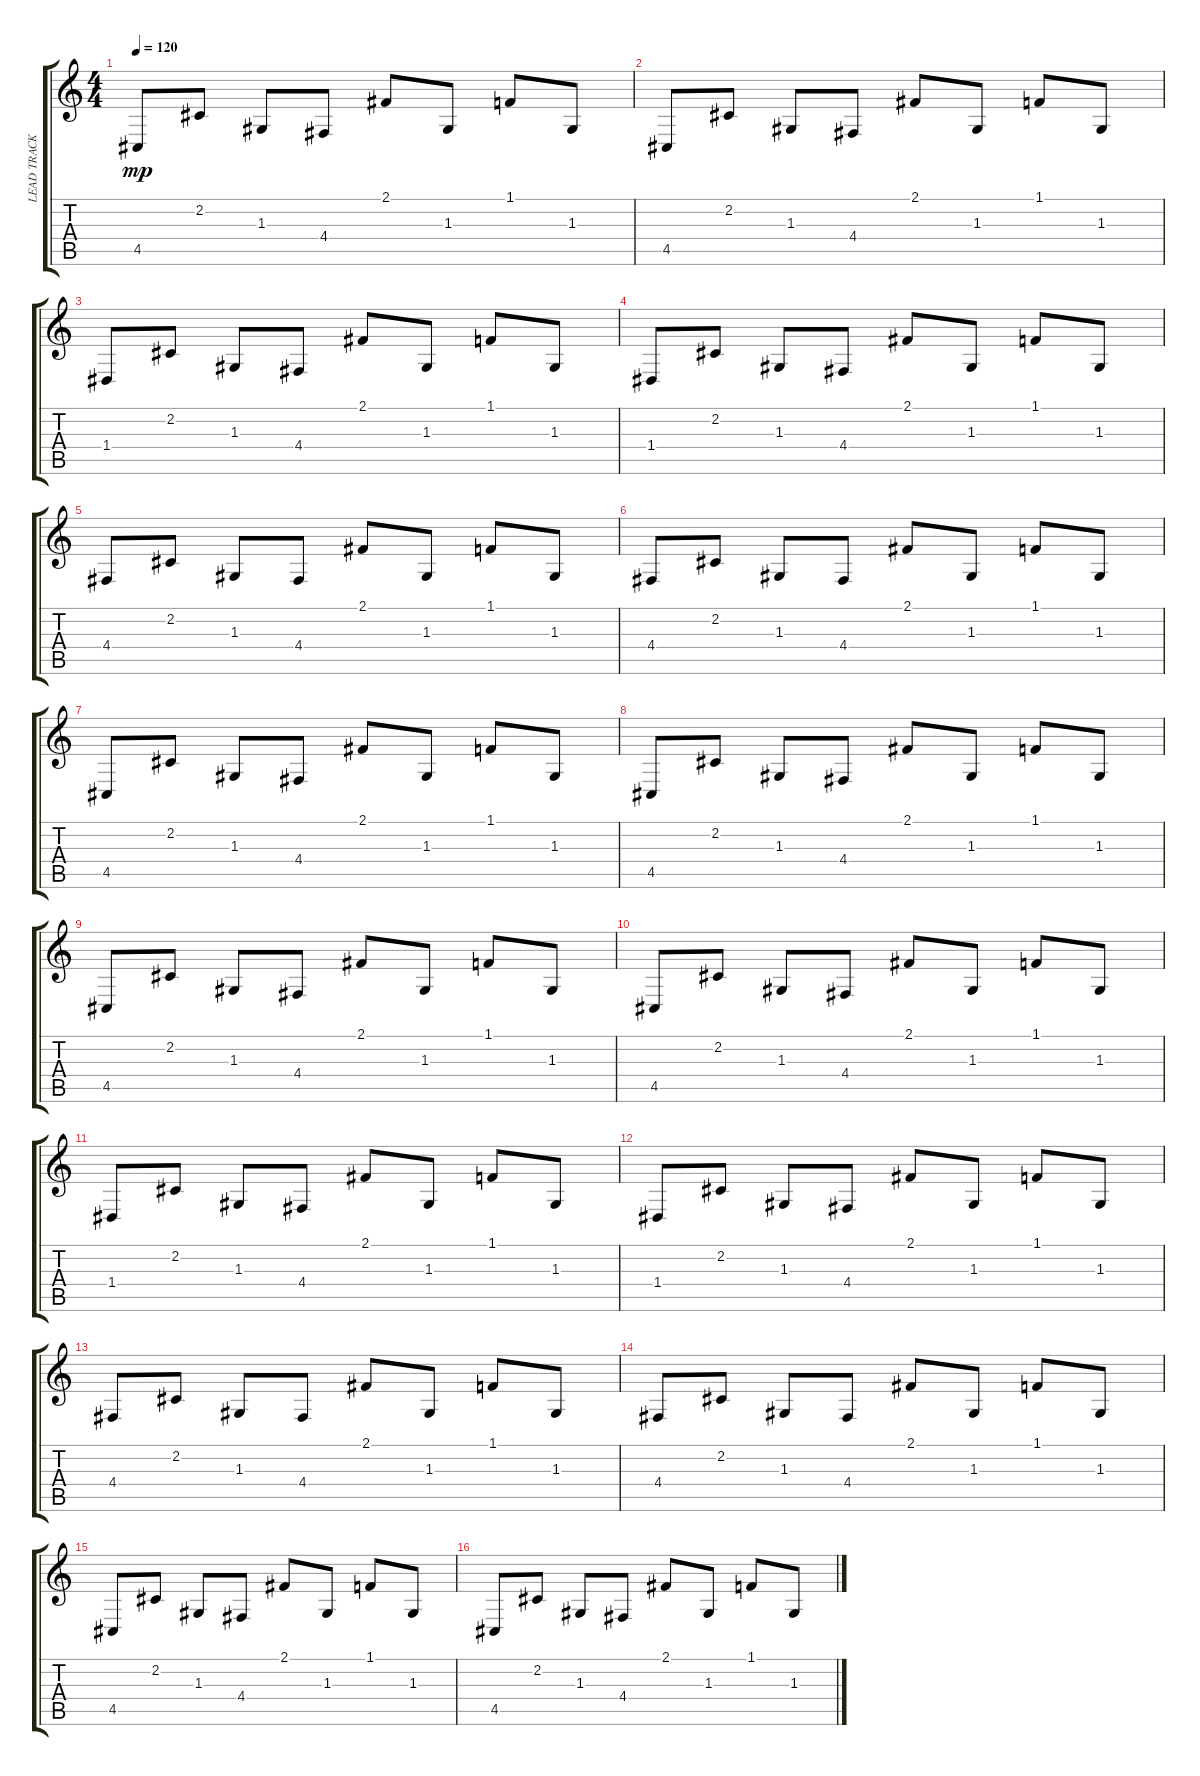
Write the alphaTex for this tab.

\track ("LEAD TRACK          " "LEAD TRACK") {instrument synthbrass1}
\staff {score tabs}
\tuning (E4 B3 G3 D3 A2 E2) {hide}
\ts (4 4)
\tempo 120
\clef g2
\ks c
4.5.8{dy mp instrument synthbrass1} 2.2.8 1.3.8 4.4.8 2.1.8 1.3.8 1.1.8 1.3.8 |
4.5.8 2.2.8 1.3.8 4.4.8 2.1.8 1.3.8 1.1.8 1.3.8 |
1.4.8 2.2.8 1.3.8 4.4.8 2.1.8 1.3.8 1.1.8 1.3.8 |
1.4.8 2.2.8 1.3.8 4.4.8 2.1.8 1.3.8 1.1.8 1.3.8 |
4.4.8 2.2.8 1.3.8 4.4.8 2.1.8 1.3.8 1.1.8 1.3.8 |
4.4.8 2.2.8 1.3.8 4.4.8 2.1.8 1.3.8 1.1.8 1.3.8 |
4.5.8 2.2.8 1.3.8 4.4.8 2.1.8 1.3.8 1.1.8 1.3.8 |
4.5.8 2.2.8 1.3.8 4.4.8 2.1.8 1.3.8 1.1.8 1.3.8 |
4.5.8 2.2.8 1.3.8 4.4.8 2.1.8 1.3.8 1.1.8 1.3.8 |
4.5.8 2.2.8 1.3.8 4.4.8 2.1.8 1.3.8 1.1.8 1.3.8 |
1.4.8 2.2.8 1.3.8 4.4.8 2.1.8 1.3.8 1.1.8 1.3.8 |
1.4.8 2.2.8 1.3.8 4.4.8 2.1.8 1.3.8 1.1.8 1.3.8 |
4.4.8 2.2.8 1.3.8 4.4.8 2.1.8 1.3.8 1.1.8 1.3.8 |
4.4.8 2.2.8 1.3.8 4.4.8 2.1.8 1.3.8 1.1.8 1.3.8 |
4.5.8 2.2.8 1.3.8 4.4.8 2.1.8 1.3.8 1.1.8 1.3.8 |
4.5.8 2.2.8 1.3.8 4.4.8 2.1.8 1.3.8 1.1.8 1.3.8
